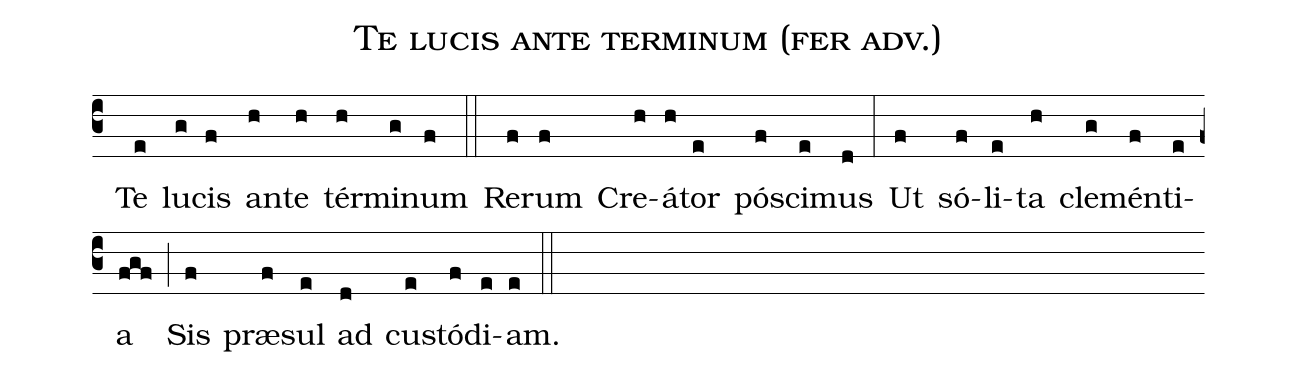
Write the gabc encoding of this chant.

name:Te lucis ante terminum (fer adv.);
office-part:Hymnus;
mode:8;
%%
(c3) () Te(e) lu(g)cis(f) an(h)te(h) tér(h)mi(g)num(f) (::) Re(f)rum(f) Cre(h)á(h)tor(e) pó(f)sci(e)mus(d) (:) Ut(f) só(f)li(e)ta(h) cle(g)mén(f)ti(e)a(fgf) (;) Sis(f) præ(f)sul(e) ad(d) cu(e)stó(f)di(e)am.(e) (::)
